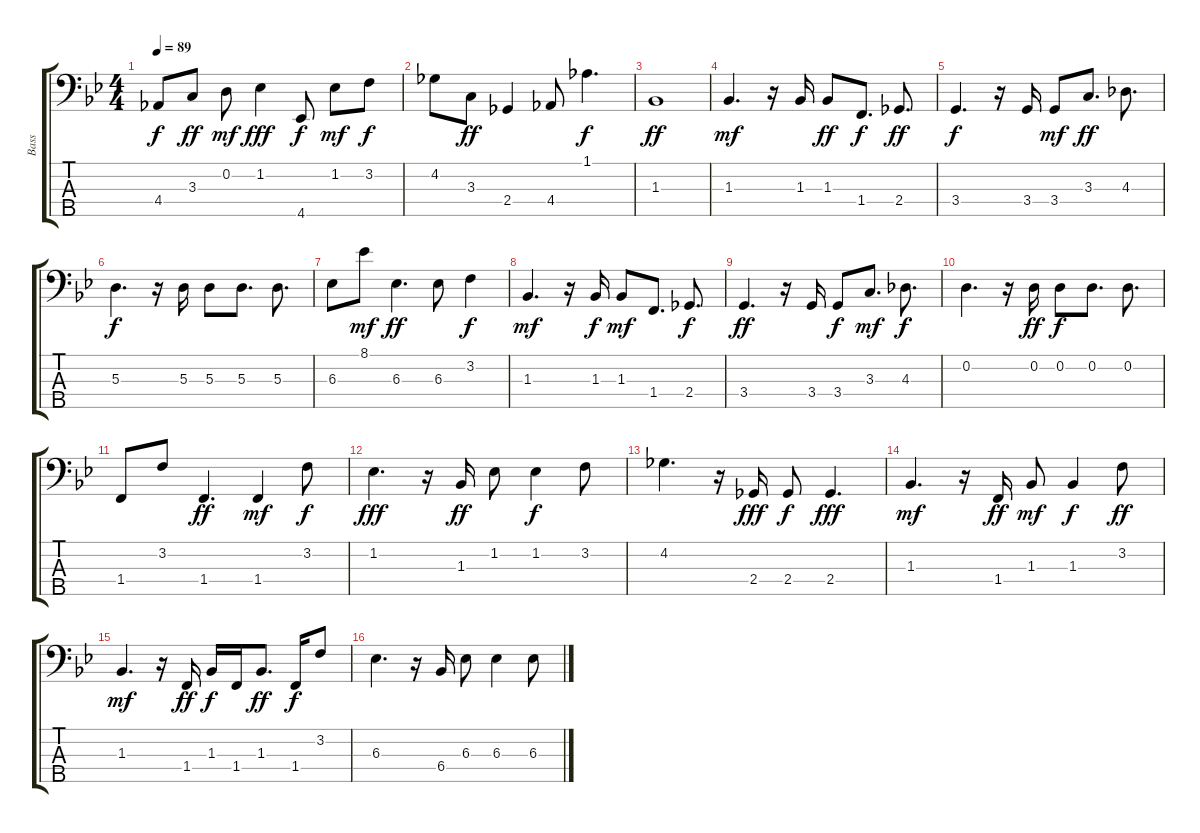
\track ("Bass" "Bass") {instrument electricbassfinger}
\staff {score tabs}
\tuning (G2 D2 A1 E1 B0) {hide}
\ts (4 4)
\tempo 89
\clef f4
\ks bb
4.4.8{dy f} 3.3.8{dy ff} 0.2.8{dy mf} 1.2.4{dy fff} 4.5.8{dy f} 1.2.8{dy mf} 3.2.8{dy f} |
4.2.8 3.3.8{dy ff} 2.4.4 4.4.8 1.1.4{d dy f} |
1.3.1{dy ff} |
1.3.4{d dy mf} r.16 1.3.16 1.3.8{dy ff} 1.4.8{d dy f} 2.4.8{d dy ff} |
3.4.4{d dy f} r.16 3.4.16 3.4.8{dy mf} 3.3.8{d dy ff} 4.3.8{d} |
5.3.4{d dy f} r.16 5.3.16 5.3.8 5.3.8{d} 5.3.8{d} |
6.3.8 8.1.8{dy mf} 6.3.4{d dy ff} 6.3.8 3.2.4{dy f} |
1.3.4{d dy mf} r.16 1.3.16{dy f} 1.3.8{dy mf} 1.4.8{d} 2.4.8{d dy f} |
3.4.4{d dy ff} r.16 3.4.16 3.4.8{dy f} 3.3.8{d dy mf} 4.3.8{d dy f} |
0.2.4{d} r.16 0.2.16{dy ff} 0.2.8{dy f} 0.2.8{d} 0.2.8{d} |
1.4.8 3.2.8 1.4.4{d dy ff} 1.4.4{dy mf} 3.2.8{dy f} |
1.2.4{d dy fff} r.16 1.3.16{dy ff} 1.2.8 1.2.4{dy f} 3.2.8 |
4.2.4{d} r.16 2.4.16{dy fff} 2.4.8{dy f} 2.4.4{d dy fff} |
1.3.4{d dy mf} r.16 1.4.16{dy ff} 1.3.8{dy mf} 1.3.4{dy f} 3.2.8{dy ff} |
1.3.4{d dy mf} r.16 1.4.16{dy ff} 1.3.16{dy f} 1.4.16 1.3.8{d dy ff} 1.4.16{dy f} 3.2.8 |
6.3.4{d} r.16 6.4.16 6.3.8 6.3.4 6.3.8
